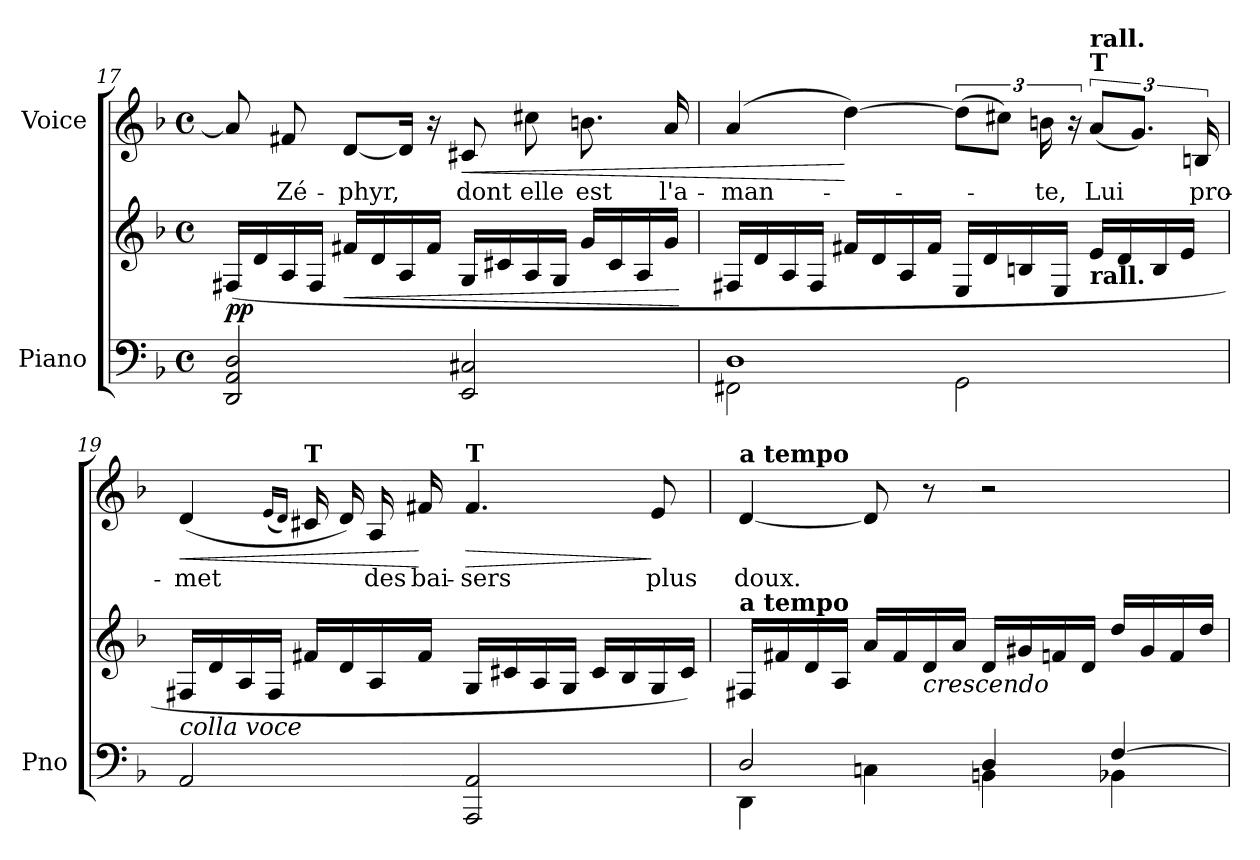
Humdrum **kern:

**kern	**kern	**dynam	**kern	**text	**dynam
*part2	*part2	*part2	*part1	*part1	*part1
*staff3	*staff2	*staff2/3	*staff1	*staff1	*staff1
*I"Piano	*	*	*I"Voice	*	*
*I'Pno	*	*	*	*	*
!!LO:LB:g=z
*clefF4	*clefG2	*	*clefG2	*	*
*k[b-]	*k[b-]	*	*k[b-]	*	*
*M4/4	*M4/4	*	*M4/4	*	*
*met(c)	*met(c)	*	*met(c)	*	*
=17	=17	=17	=17	=17	=17
!	!	!LO:DY:b	!	!	!
2DD/ 2AA/ 2D/	(>16F#X/LL	pp	8a/]	.	.
.	16d/	.	.	.	.
!	!	!	!	!LO:LY:b	!
.	16A/	.	8f#X/	Zé-	.
.	16F#/JJ	.	.	.	.
!	!	!LO:HP:b	!	!LO:LY:b	!
.	16f#X/LL	<	[8d/L	-phyr,	.
.	16d/	.	.	.	.
.	16A/	.	16d/Jk]	.	.
.	16f#/JJ	.	16r	.	.
!	!	!	!	!LO:LY:b	!LO:HP:b
2EE/ 2C#X/	16G/LL	.	8c#X/	dont	<
.	16c#X/	.	.	.	.
!	!	!	!	!LO:LY:b	!
.	16A/	.	8cc#X\	elle	.
.	16G/JJ	.	.	.	.
!	!	!	!	!LO:LY:b	!
.	16g/LL	.	8.bn\	est	.
.	16c#/	.	.	.	.
.	16A/	.	.	.	.
!	!	!	!	!LO:LY:b	!
.	16g/JJ	.	16a/	l'a-	.
.	.	[	.	.	.
=18	=18	=18	=18	=18	=18
*^	*	*	*	*	*
!	!	!	!	!	!LO:LY:b	!
1D	2FF#X\	16F#X/LL	.	(>4a/	-man-	.
.	.	16d/	.	.	.	.
.	.	16A/	.	.	.	.
.	.	16F#/JJ	.	.	.	.
.	.	16f#X/LL	.	[4dd\)	.	[
.	.	16d/	.	.	.	.
.	.	16A/	.	.	.	.
!	!	!	!LO:DY:b	!	!	!
!	!	!	!LO:DY:n=1:b	!	!	!
.	.	16f#/JJ	other-dynamics p	.	.	.
!	!	!	!	!	!	!LO:DY:a
!	!	!	!	!	!	!LO:DY:n=1:a
!	!	!	!	!	!	!LO:DY:n=2:a
.	2GG\	16E/LL	.	(>12dd\L]	.	other-dynamics p other-dynamics
.	.	16d/	.	.	.	.
.	.	.	.	12cc#X\J)	.	.
.	.	16Bn/	.	.	.	.
!	!	!	!	!	!LO:LY:b	!
.	.	.	.	24bn\	-te,	.
.	.	16E/JJ	.	.	.	.
.	.	.	.	24r	.	.
!	!	!	!	!LO:TX:a:B:t=T	!	!
!	!	!	!	!LO:TX:a:B:t=rall.	!	!
!	!	!LO:TX:b:B:t=rall.	!	!	!	!
!	!	!	!	!	!LO:LY:b	!
.	.	16e/LL	.	(<12a/L	Lui	.
.	.	16d/	.	.	.	.
.	.	.	.	12.g/J)	.	.
.	.	16B/	.	.	.	.
.	.	16e/JJ	.	.	.	.
!	!	!	!	!	!LO:LY:b	!
.	.	.	.	24Bn/	pro-	.
*v	*v	*	*	*	*	*
=19	=19	=19	=19	=19	=19
!	!LO:TX:b:i:t=colla voce	!	!	!	!
!	!	!	!	!LO:LY:b	!LO:HP:b
2AA/	16F#X/LL	.	(<4d/	-met	<
.	16d/	.	.	.	.
.	16A/	.	.	.	.
.	16F#/JJ	.	.	.	.
.	.	.	(<16qe/LL	.	.
.	.	.	16qd/JJ)	.	.
!	!	!	!LO:TX:a:B:t=T	!	!
.	16f#X/LL	.	16c#X/	.	.
.	16d/	.	16d/)	.	.
!	!	!	!	!LO:LY:b	!
.	16A/	.	16A/	des	.
!	!	!	!	!LO:LY:b	!
.	16f#/JJ	.	16f#X/	bai-	[
!	!	!	!LO:TX:a:B:t=T	!	!
!	!	!	!	!LO:LY:b	!LO:HP:b
2AAA/ 2AA/	16G/LL	.	4.f#/	-sers	>
.	16c#X/	.	.	.	.
.	16A/	.	.	.	.
.	16G/JJ	.	.	.	.
.	16c#/LL	.	.	.	.
.	16B-/	.	.	.	.
!	!	!	!	!LO:LY:b	!
.	16G/	.	8e/	plus	]
.	16c#/JJ)	.	.	.	.
!!LO:LB:g=z
=20	=20	=20	=20	=20	=20
*^	*	*	*	*	*
!	!	!	!	!LO:TX:a:B:t=a tempo	!	!
!	!	!LO:TX:a:B:t=a tempo	!	!	!	!
!	!	!	!	!	!LO:LY:b	!
2D/	4DD\	16F#X/LL	.	[4d/	doux.	.
.	.	16f#X/	.	.	.	.
.	.	16d/	.	.	.	.
.	.	16A/JJ	.	.	.	.
.	4Cn\	16a/LL	.	8d/]	.	.
.	.	16f#/	.	.	.	.
!	!	!LO:TX:b:i:t=crescendo	!	!	!	!
.	.	16d/	.	8r	.	.
.	.	16a/JJ	.	.	.	.
4D/	4BBn\	16d/LL	.	2r	.	.
.	.	16g#X/	.	.	.	.
.	.	16fn/	.	.	.	.
.	.	16d/JJ	.	.	.	.
[4F/	4BB-X\	16dd/LL	.	.	.	.
.	.	16g#/	.	.	.	.
.	.	16f/	.	.	.	.
.	.	16dd/JJ	.	.	.	.
*v	*v	*	*	*	*	*
=	=	=	=	=	=
*-	*-	*-	*-	*-	*-
